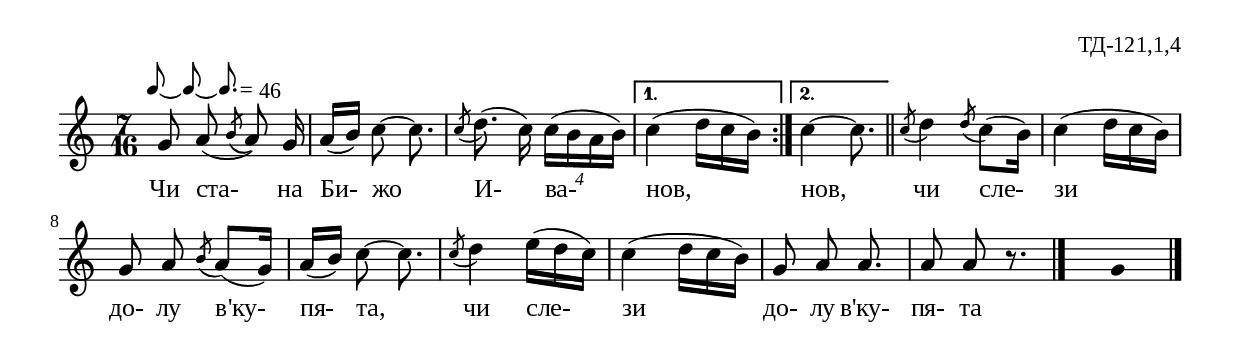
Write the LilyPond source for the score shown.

%{
TD_121_1_04
%}

\include "td-preamble.ly"
\include "Rhythm_marks.ly"

\score {
\relative c'' {
%% \tempo 8 = 168
  \time 7/16
\override Score.RehearsalMark #'self-alignment-X = #LEFT
\once \override Score.RehearsalMark #'X-offset = #8
  \rhythmMarkA \rhyMarkAAAdot #"46"  
  \repeat volta 2 { g8 a8( \grace { \stdB b\( \stdE } a\)) g16 | a([ b)] c8~ c8. | 
\acciaccatura c8 d8.( c16) \times 3/4 { c([ b a b]) } }
\alternative { { c4( d16[ c b]) }
{ c4~ c8. } }
\bar "||" \acciaccatura c8 d4 \acciaccatura d8 c8([ b16)] | c4( d16[ c b)] | g8 a \acciaccatura b8 a([ g16)] |
a16([ b)] c8~ c8. | \acciaccatura c8 d4 e16([ d c)] | c4( d16[ c b]) g8 a a8. | a8 a r8.
 \bar "|."
 s16 s8 \fixB g4
  \bar "|." 
}
\addlyrics { Чи ста- на Би- жо И- ва- нов, нов, чи сле- зи до- лу в'ку- пя- та,
чи сле- зи до- лу в'ку- пя- та }
%
\layout {
  indent = #0
  line-width = 190\mm
  ragged-right=##f
}
%
\midi { 
	\context {
		\Score
		tempoWholesPerMinute = #(ly:make-moment 168 8)
		}
	}
}
%
\header{
  opus = "ТД-121,1,4"
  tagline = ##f
}


